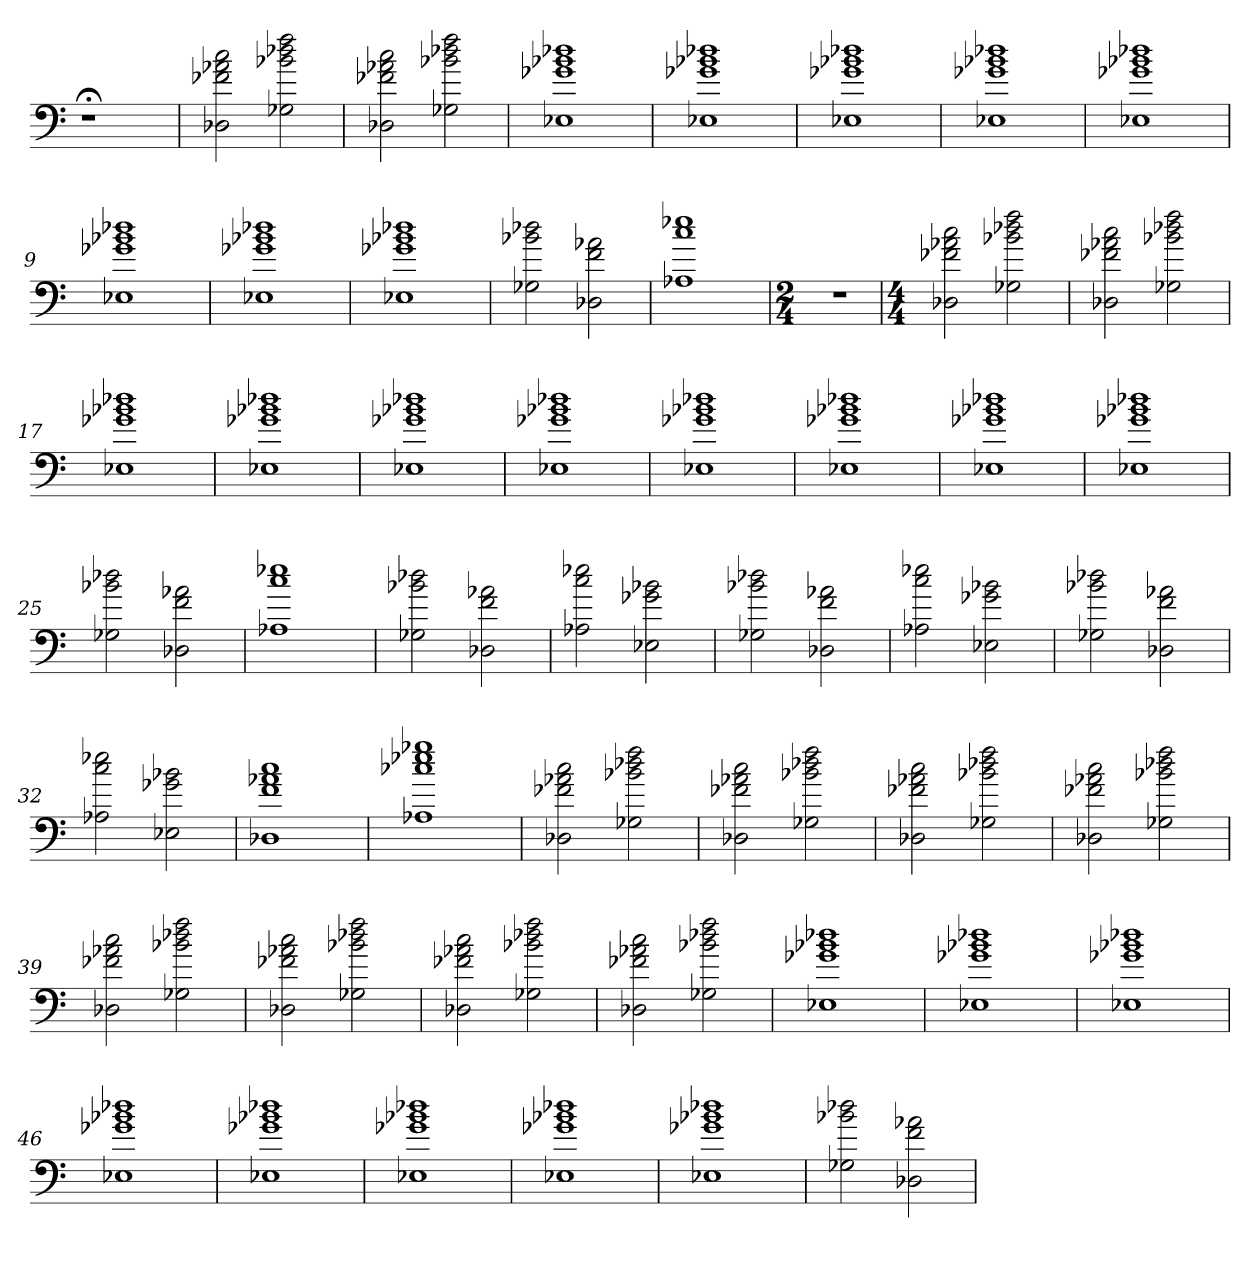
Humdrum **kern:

**kern
*part1
*staff1
=
1r;<
=1
1r
=2
2D-X 2f-X 2a-X 2cc
2G-X 2b-X 2dd-X 2ff
=3
2D-X 2f-X 2a-X 2cc
2G-X 2b-X 2dd-X 2ff
=4
1E-X 1g-X 1b-X 1dd-X
=5
1E-X 1g-X 1b-X 1dd-X
=6
1E-X 1g-X 1b-X 1dd-X
=7
1E-X 1g-X 1b-X 1dd-X
=8
1E-X 1g-X 1b-X 1dd-X
=9
1E-X 1g-X 1b-X 1dd-X
=10
1E-X 1g-X 1b-X 1dd-X
=11
1E-X 1g-X 1b-X 1dd-X
=12
2G-X 2b-X 2dd-X
2D-X 2f 2a-X
=13
1A-X 1cc 1ee-X
=14
*M2/4
2r
=15
*M4/4
2D-X 2f-X 2a-X 2cc
2G-X 2b-X 2dd-X 2ff
=16
2D-X 2f-X 2a-X 2cc
2G-X 2b-X 2dd-X 2ff
=17
1E-X 1g-X 1b-X 1dd-X
=18
1E-X 1g-X 1b-X 1dd-X
=19
1E-X 1g-X 1b-X 1dd-X
=20
1E-X 1g-X 1b-X 1dd-X
=21
1E-X 1g-X 1b-X 1dd-X
=22
1E-X 1g-X 1b-X 1dd-X
=23
1E-X 1g-X 1b-X 1dd-X
=24
1E-X 1g-X 1b-X 1dd-X
=25
2G-X 2b-X 2dd-X
2D-X 2f 2a-X
=26
1A-X 1cc 1ee-X
=27
2G-X 2b-X 2dd-X
2D-X 2f 2a-X
=28
2A-X 2cc 2ee-X
2E-X 2g-X 2b-X
=29
2G-X 2b-X 2dd-X
2D-X 2f 2a-X
=30
2A-X 2cc 2ee-X
2E-X 2g-X 2b-X
=31
2G-X 2b-X 2dd-X
2D-X 2f 2a-X
=32
2A-X 2cc 2ee-X
2E-X 2g-X 2b-X
=33
1D-X 1f 1a-X 1cc
=34
1A-X 1cc-X 1ee-X 1gg-X
=35
2D-X 2f-X 2a-X 2cc
2G-X 2b-X 2dd-X 2ff
=36
2D-X 2f-X 2a-X 2cc
2G-X 2b-X 2dd-X 2ff
=37
2D-X 2f-X 2a-X 2cc
2G-X 2b-X 2dd-X 2ff
=38
2D-X 2f-X 2a-X 2cc
2G-X 2b-X 2dd-X 2ff
=39
2D-X 2f-X 2a-X 2cc
2G-X 2b-X 2dd-X 2ff
=40
2D-X 2f-X 2a-X 2cc
2G-X 2b-X 2dd-X 2ff
=41
2D-X 2f-X 2a-X 2cc
2G-X 2b-X 2dd-X 2ff
=42
2D-X 2f-X 2a-X 2cc
2G-X 2b-X 2dd-X 2ff
=43
1E-X 1g-X 1b-X 1dd-X
=44
1E-X 1g-X 1b-X 1dd-X
=45
1E-X 1g-X 1b-X 1dd-X
=46
1E-X 1g-X 1b-X 1dd-X
=47
1E-X 1g-X 1b-X 1dd-X
=48
1E-X 1g-X 1b-X 1dd-X
=49
1E-X 1g-X 1b-X 1dd-X
=50
1E-X 1g-X 1b-X 1dd-X
=51
2G-X 2b-X 2dd-X
2D-X 2f 2a-X
=
*-
